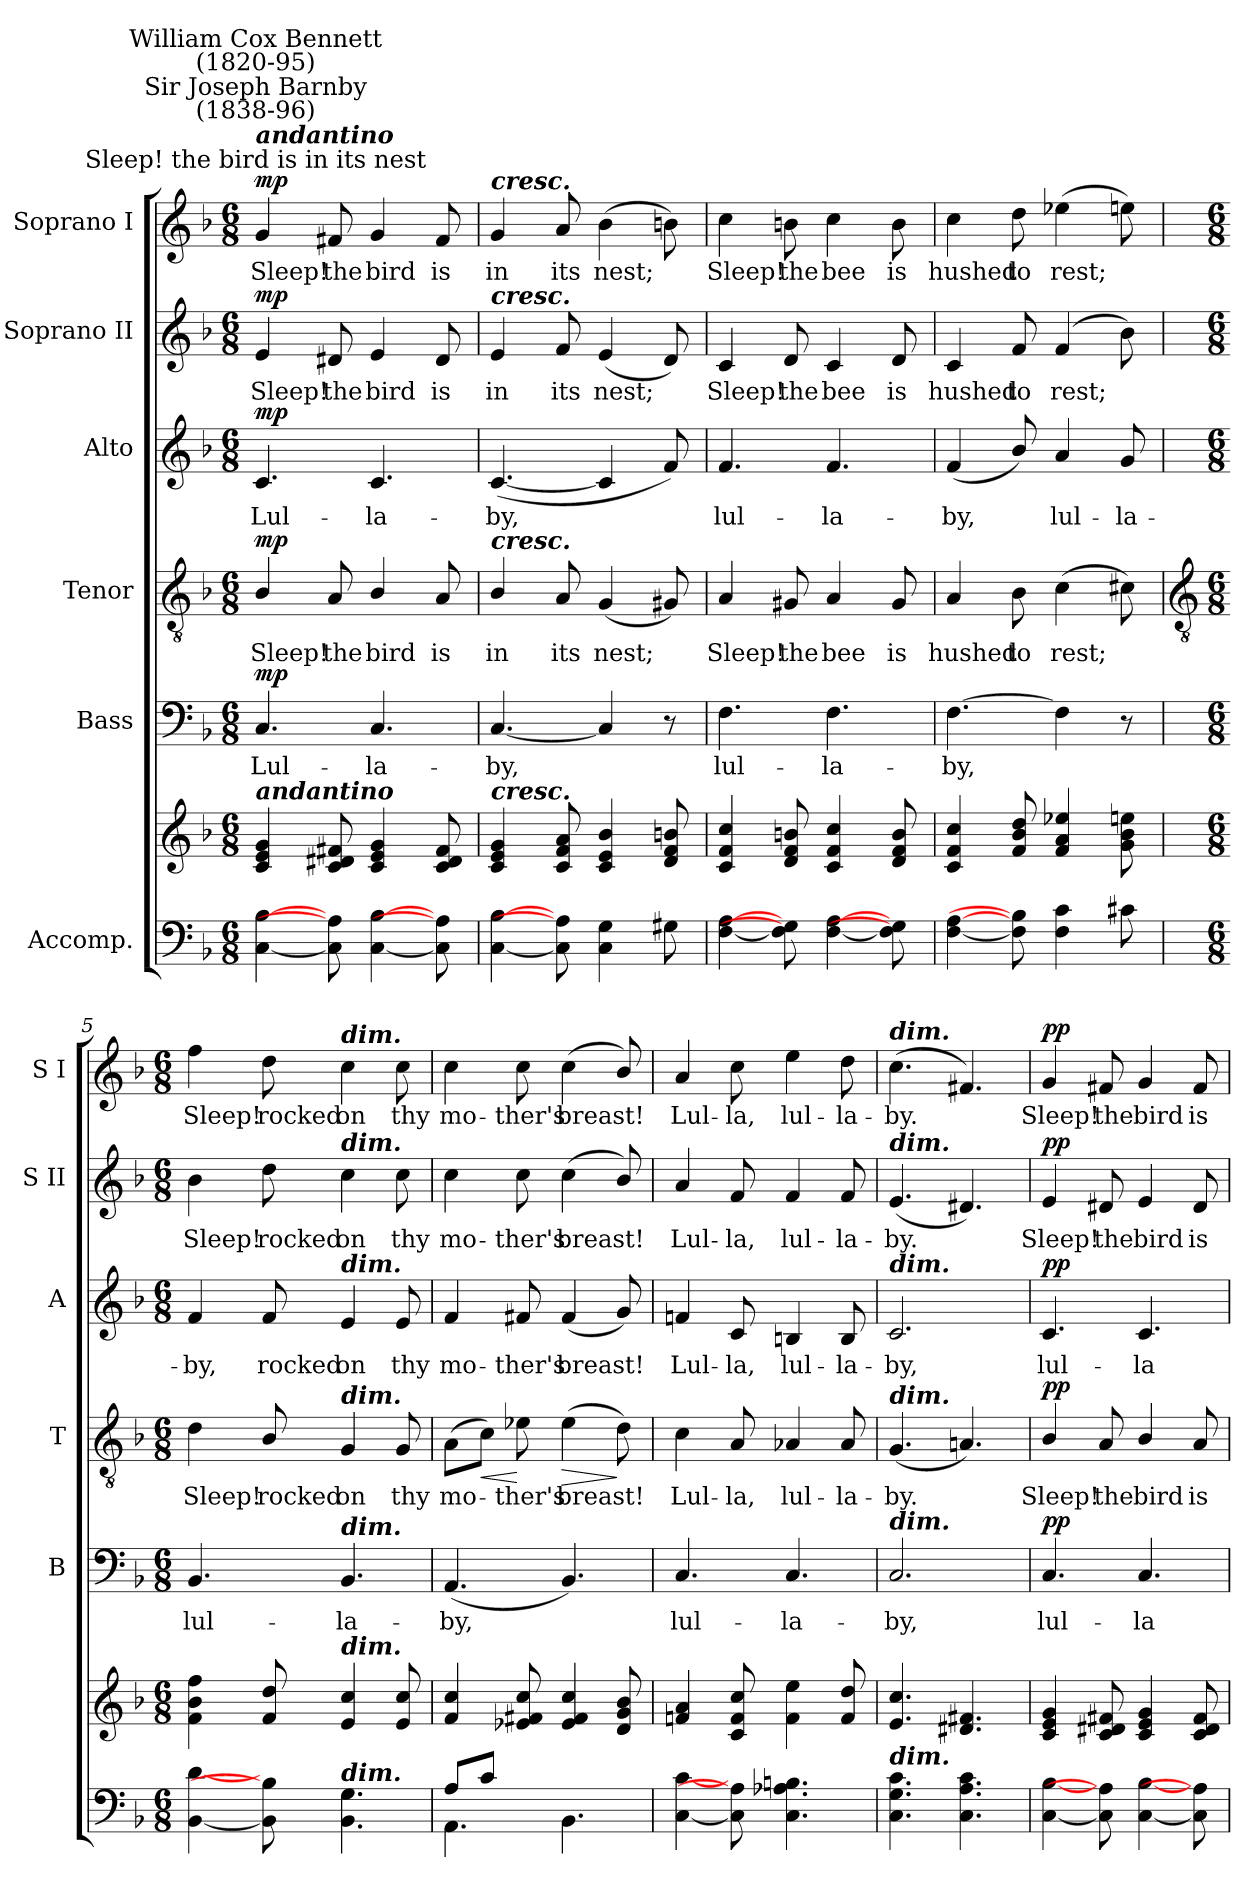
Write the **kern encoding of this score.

**kern	**kern	**dynam	**kern	**text	**dynam	**kern	**text	**dynam	**kern	**text	**dynam	**kern	**text	**dynam	**kern	**text	**dynam
*part6	*part6	*part6	*part5	*part5	*part5	*part4	*part4	*part4	*part3	*part3	*part3	*part2	*part2	*part2	*part1	*part1	*part1
*staff7	*staff6	*staff6/7	*staff5	*staff5	*staff5	*staff4	*staff4	*staff4	*staff3	*staff3	*staff3	*staff2	*staff2	*staff2	*staff1	*staff1	*staff1
*I"Accomp.	*	*	*I"Bass	*	*	*I"Tenor	*	*	*I"Alto	*	*	*I"Soprano II	*	*	*I"Soprano I	*	*
*	*	*	*I'B	*	*	*I'T	*	*	*I'A	*	*	*I'S II	*	*	*I'S I	*	*
*clefF4	*clefG2	*	*clefF4	*	*	*clefGv2	*	*	*clefG2	*	*	*clefG2	*	*	*clefG2	*	*
*k[b-]	*k[b-]	*	*k[b-]	*	*	*k[b-]	*	*	*k[b-]	*	*	*k[b-]	*	*	*k[b-]	*	*
*F:	*F:	*	*F:	*	*	*F:	*	*	*F:	*	*	*F:	*	*	*F:	*	*
*M6/8	*M6/8	*	*M6/8	*	*	*M6/8	*	*	*M6/8	*	*	*M6/8	*	*	*M6/8	*	*
*MM56	*MM56	*	*MM56	*	*	*MM56	*	*	*MM56	*	*	*MM56	*	*	*MM56	*	*
=1	=1	=1	=1	=1	=1	=1	=1	=1	=1	=1	=1	=1	=1	=1	=1	=1	=1
!	!	!	!	!	!	!	!	!	!	!	!	!	!	!	!LO:TX:a:cj:t=Sleep! the bird is in its nest	!	!
!	!	!	!	!	!	!	!	!	!	!	!	!	!	!	!LO:TX:a:Bi:t=andantino	!	!
!	!	!	!	!	!	!	!	!	!	!	!	!	!	!	!LO:TX:a:cj:t=Sir Joseph Barnby\n(1838-96)	!	!
!	!	!	!	!	!	!	!	!	!	!	!	!	!	!	!LO:TX:a:cj:t=William Cox Bennett\n(1820-95)	!	!
!	!LO:TX:a:Bi:t=andantino	!	!	!	!	!	!	!	!	!	!	!	!	!	!	!	!
!	!	!LO:DY:b=2	!	!LO:LY:b	!	!	!LO:LY:b	!	!	!LO:LY:b	!	!	!LO:LY:b	!	!	!LO:LY:b	!
!	!	!LO:DY:n=1:b	!	!	!	!	!	!	!	!	!	!	!	!	!	!	!
!	!	!LO:DY:n=2:b	!	!	!LO:DY:b	!	!	!LO:DY:b	!	!	!LO:DY:b	!	!	!LO:DY:b	!	!	!LO:DY:b
[4C\ [4B-\	4c 4e 4g	mp mp mp	4.C	Lul-	mp	4B-/	Sleep!	mp	4.c	Lul-	mp	4e	Sleep!	mp	4g	Sleep!	mp
!	!	!	!	!	!	!	!LO:LY:b	!	!	!	!	!	!LO:LY:b	!	!	!LO:LY:b	!
8C] 8A]	8c 8d#X 8f#X	.	.	.	.	8A	the	.	.	.	.	8d#X	the	.	8f#X	the	.
!	!	!	!	!LO:LY:b	!	!	!LO:LY:b	!	!	!LO:LY:b	!	!	!LO:LY:b	!	!	!LO:LY:b	!
[4C [4B-	4c 4e 4g	.	4.C	-la-	.	4B-/	bird	.	4.c	-la-	.	4e	bird	.	4g	bird	.
!	!	!	!	!	!	!	!LO:LY:b	!	!	!	!	!	!LO:LY:b	!	!	!LO:LY:b	!
8C] 8A]	8c 8d# 8f#	.	.	.	.	8A	is	.	.	.	.	8d#	is	.	8f#	is	.
=2	=2	=2	=2	=2	=2	=2	=2	=2	=2	=2	=2	=2	=2	=2	=2	=2	=2
!	!	!	!	!	!	!	!	!	!	!	!	!	!	!	!LO:TX:a:Bi:t=cresc.	!	!
!	!	!	!	!	!	!	!	!	!	!	!	!LO:TX:a:Bi:t=cresc.	!	!	!	!	!
!	!	!	!	!	!	!LO:TX:a:Bi:t=cresc.	!	!	!	!	!	!	!	!	!	!	!
!	!LO:TX:a:Bi:t=cresc.	!	!	!	!	!	!	!	!	!	!	!	!	!	!	!	!
!	!	!	!	!LO:LY:b	!	!	!LO:LY:b	!	!	!LO:LY:b	!	!	!LO:LY:b	!	!	!LO:LY:b	!
[4C [4B-	4c 4e 4g	.	[4.C	-by,	.	4B-/	in	.	(<[4.c	-by,	.	4e	in	.	4g	in	.
!	!	!	!	!	!	!	!LO:LY:b	!	!	!	!	!	!LO:LY:b	!	!	!LO:LY:b	!
8C] 8A]	8c 8f 8a	.	.	.	.	8A	its	.	.	.	.	8f	its	.	8a	its	.
!	!	!	!	!	!	!	!LO:LY:b	!	!	!	!	!	!LO:LY:b	!	!	!LO:LY:b	!
4C 4G	4c 4e 4b-	.	4C]	.	.	(<4G	nest;	.	4c]	.	.	(<4e	nest;	.	(>4b-	nest;	.
8G#X	8d 8f 8bn	.	8r	.	.	8G#X)	.	.	8f)	.	.	8d)	.	.	8bn)	.	.
=3	=3	=3	=3	=3	=3	=3	=3	=3	=3	=3	=3	=3	=3	=3	=3	=3	=3
!	!	!	!	!LO:LY:b	!	!	!LO:LY:b	!	!	!LO:LY:b	!	!	!LO:LY:b	!	!	!LO:LY:b	!
[4F [4A	4c 4f 4cc	.	4.F	lul-	.	4A	Sleep!	.	4.f	lul-	.	4c	Sleep!	.	4cc	Sleep!	.
!	!	!	!	!	!	!	!LO:LY:b	!	!	!	!	!	!LO:LY:b	!	!	!LO:LY:b	!
8F] 8G#]	8d 8f 8bn	.	.	.	.	8G#X	the	.	.	.	.	8d	the	.	8bn	the	.
!	!	!	!	!LO:LY:b	!	!	!LO:LY:b	!	!	!LO:LY:b	!	!	!LO:LY:b	!	!	!LO:LY:b	!
[4F [4A	4c 4f 4cc	.	4.F	-la-	.	4A	bee	.	4.f	-la-	.	4c	bee	.	4cc	bee	.
!	!	!	!	!	!	!	!LO:LY:b	!	!	!	!	!	!LO:LY:b	!	!	!LO:LY:b	!
8F] 8G#]	8d 8f 8b	.	.	.	.	8G#	is	.	.	.	.	8d	is	.	8b	is	.
=4	=4	=4	=4	=4	=4	=4	=4	=4	=4	=4	=4	=4	=4	=4	=4	=4	=4
!	!	!	!	!LO:LY:b	!	!	!LO:LY:b	!	!	!LO:LY:b	!	!	!LO:LY:b	!	!	!LO:LY:b	!
[4F [4A	4c 4f 4cc	.	[4.F	-by,	.	4A	hushed	.	(<4f	-by,	.	4c	hushed	.	4cc	hushed	.
!	!	!	!	!	!	!	!LO:LY:b	!	!	!	!	!	!LO:LY:b	!	!	!LO:LY:b	!
8F] 8B-]	8f 8b- 8dd	.	.	.	.	8B-	to	.	8b-/)	.	.	8f	to	.	8dd	to	.
!	!	!	!	!	!	!	!LO:LY:b	!	!	!LO:LY:b	!	!	!LO:LY:b	!	!	!LO:LY:b	!
4F 4c	4f 4a 4ee-X	.	4F]	.	.	(>4c	rest;	.	4a	lul-	.	(<4f	rest;	.	(>4ee-X	rest;	.
!	!	!	!	!	!	!	!	!	!	!LO:LY:b	!	!	!	!	!	!	!
8c#X	8g 8b- 8een	.	8r	.	.	8c#X)	.	.	8g	-la-	.	8b-)	.	.	8een)	.	.
!!LO:LB:g=z
=5	=5	=5	=5	=5	=5	=5	=5	=5	=5	=5	=5	=5	=5	=5	=5	=5	=5
*	*	*	*	*	*	*clefGv2	*	*	*	*	*	*	*	*	*	*	*
*M6/8	*M6/8	*	*M6/8	*	*	*M6/8	*	*	*M6/8	*	*	*M6/8	*	*	*M6/8	*	*
*^	*	*	*	*	*	*	*	*	*	*	*	*	*	*	*	*	*
!	!	!	!	!	!LO:LY:b	!	!	!LO:LY:b	!	!	!LO:LY:b	!	!	!LO:LY:b	!	!	!LO:LY:b	!
2.ryy	[4BB-\ [4d\	4f 4b- 4ff	.	4.BB-	lul-	.	4d	Sleep!	.	4f	-by,	.	4b-	Sleep!	.	4ff	Sleep!	.
!	!	!	!	!	!	!	!	!LO:LY:b	!	!	!LO:LY:b	!	!	!LO:LY:b	!	!	!LO:LY:b	!
.	8BB-\] 8B-\]	8f 8dd	.	.	.	.	8B-/	rocked	.	8f	rocked	.	8dd	rocked	.	8dd	rocked	.
!	!	!	!	!	!	!	!	!	!	!	!	!	!	!	!	!LO:TX:a:Bi:t=dim.	!	!
!	!	!	!	!	!	!	!	!	!	!	!	!	!LO:TX:a:Bi:t=dim.	!	!	!	!	!
!	!	!	!	!	!	!	!	!	!	!LO:TX:a:Bi:t=dim.	!	!	!	!	!	!	!	!
!	!	!	!	!	!	!	!LO:TX:a:Bi:t=dim.	!	!	!	!	!	!	!	!	!	!	!
!	!	!	!	!LO:TX:a:Bi:t=dim.	!	!	!	!	!	!	!	!	!	!	!	!	!	!
!	!	!LO:TX:a:Bi:t=dim.	!	!	!	!	!	!	!	!	!	!	!	!	!	!	!	!
!	!LO:TX:a:Bi:t=dim.	!	!	!	!	!	!	!	!	!	!	!	!	!	!	!	!	!
!	!	!	!	!	!LO:LY:b	!	!	!LO:LY:b	!	!	!LO:LY:b	!	!	!LO:LY:b	!	!	!LO:LY:b	!
.	4.BB-\ 4.G\	4e 4cc	.	4.BB-	-la-	.	4G	on	.	4e	on	.	4cc	on	.	4cc	on	.
!	!	!	!	!	!	!	!	!LO:LY:b	!	!	!LO:LY:b	!	!	!LO:LY:b	!	!	!LO:LY:b	!
.	.	8e 8cc	.	.	.	.	8G	thy	.	8e	thy	.	8cc	thy	.	8cc	thy	.
=6	=6	=6	=6	=6	=6	=6	=6	=6	=6	=6	=6	=6	=6	=6	=6	=6	=6	=6
!	!	!	!	!	!LO:LY:b	!	!	!LO:LY:b	!	!	!LO:LY:b	!	!	!LO:LY:b	!	!	!LO:LY:b	!
8A/L	4.AA\	4f 4cc	.	(<4.AA	-by,	.	(>8AL	mo-	.	4f	mo-	.	4cc	mo-	.	4cc	mo-	.
!	!	!	!	!	!	!	!	!	!LO:HP:b	!	!	!	!	!	!	!	!	!
8c/J	.	.	.	.	.	.	8cJ)	.	<	.	.	.	.	.	.	.	.	.
!	!	!	!	!	!	!	!	!LO:LY:b	!	!	!LO:LY:b	!	!	!LO:LY:b	!	!	!LO:LY:b	!
2ryy	.	8e-X 8f#X 8cc	.	.	.	.	8e-X	ther's	[	8f#X	-ther's	.	8cc	-ther's	.	8cc	-ther's	.
!	!	!	!	!	!	!	!	!LO:LY:b	!LO:HP:b	!	!LO:LY:b	!	!	!LO:LY:b	!	!	!LO:LY:b	!
.	4.BB-\	4e- 4f# 4cc	.	4.BB-)	.	.	(>4e-	breast!	>	(<4f#	breast!	.	(<4cc	breast!	.	(<4cc	breast!	.
.	.	8d/ 8g/ 8b-/	.	.	.	.	8d)	.	]	8g)	.	.	8b-/)	.	.	8b-/)	.	.
=7	=7	=7	=7	=7	=7	=7	=7	=7	=7	=7	=7	=7	=7	=7	=7	=7	=7	=7
!	!	!	!	!	!LO:LY:b	!	!	!LO:LY:b	!	!	!LO:LY:b	!	!	!LO:LY:b	!	!	!LO:LY:b	!
2.ryy	[4C\ [4c\	4fn 4a	.	4.C	lul-	.	4c	Lul-	.	4fn	Lul-	.	4a	Lul-	.	4a	Lul-	.
!	!	!	!	!	!	!	!	!LO:LY:b	!	!	!LO:LY:b	!	!	!LO:LY:b	!	!	!LO:LY:b	!
.	8C\] 8A\]	8c 8f 8cc	.	.	.	.	8A	-la,	.	8c	-la,	.	8f	-la,	.	8cc	-la,	.
!	!	!	!	!	!LO:LY:b	!	!	!LO:LY:b	!	!	!LO:LY:b	!	!	!LO:LY:b	!	!	!LO:LY:b	!
.	4.C\ 4.A-X\ 4.Bn\	4f 4ee	.	4.C	-la-	.	4A-X	lul-	.	4Bn	lul-	.	4f	lul-	.	4ee	lul-	.
!	!	!	!	!	!	!	!	!LO:LY:b	!	!	!LO:LY:b	!	!	!LO:LY:b	!	!	!LO:LY:b	!
.	.	8f 8dd	.	.	.	.	8A-	-la-	.	8B	-la-	.	8f	-la-	.	8dd	-la-	.
=8	=8	=8	=8	=8	=8	=8	=8	=8	=8	=8	=8	=8	=8	=8	=8	=8	=8	=8
!	!	!	!	!	!	!	!	!	!	!	!	!	!	!	!	!LO:TX:a:Bi:t=dim.	!	!
!	!	!	!	!	!	!	!	!	!	!	!	!	!LO:TX:a:Bi:t=dim.	!	!	!	!	!
!	!	!	!	!	!	!	!	!	!	!LO:TX:a:Bi:t=dim.	!	!	!	!	!	!	!	!
!	!	!	!	!	!	!	!LO:TX:a:Bi:t=dim.	!	!	!	!	!	!	!	!	!	!	!
!	!	!	!	!LO:TX:a:Bi:t=dim.	!	!	!	!	!	!	!	!	!	!	!	!	!	!
!LO:TX:a:Bi:t=dim.	!	!	!	!	!	!	!	!	!	!	!	!	!	!	!	!	!	!
!	!	!	!	!	!LO:LY:b	!	!	!LO:LY:b	!	!	!LO:LY:b	!	!	!LO:LY:b	!	!	!LO:LY:b	!
2.ryy	4.C\ 4.G\ 4.c\	4.e 4.cc	.	2.C	-by,	.	(<4.G	-by.	.	2.c	-by,	.	(<4.e	-by.	.	(<4.cc	-by.	.
.	4.C\ 4.A\ 4.c\	4.d#X 4.f#X	.	.	.	.	4.An)	.	.	.	.	.	4.d#X)	.	.	4.f#X)	.	.
=9	=9	=9	=9	=9	=9	=9	=9	=9	=9	=9	=9	=9	=9	=9	=9	=9	=9	=9
!	!	!	!LO:DY:b=2	!	!LO:LY:b	!	!	!LO:LY:b	!	!	!LO:LY:b	!	!	!LO:LY:b	!	!	!LO:LY:b	!
!	!	!	!LO:DY:n=1:b	!	!	!	!	!	!	!	!	!	!	!	!	!	!	!
!	!	!	!LO:DY:n=2:b	!	!	!LO:DY:b	!	!	!LO:DY:b	!	!	!LO:DY:b	!	!	!LO:DY:b	!	!	!LO:DY:b
2.ryy	[4C\ [4B-\	4c 4e 4g	pp mp pp	4.C	lul-	pp	4B-/	Sleep!	pp	4.c	lul-	pp	4e	Sleep!	pp	4g	Sleep!	pp
!	!	!	!	!	!	!	!	!LO:LY:b	!	!	!	!	!	!LO:LY:b	!	!	!LO:LY:b	!
.	8C\] 8A\]	8c 8d#X 8f#X	.	.	.	.	8A	the	.	.	.	.	8d#X	the	.	8f#X	the	.
!	!	!	!	!	!LO:LY:b	!	!	!LO:LY:b	!	!	!LO:LY:b	!	!	!LO:LY:b	!	!	!LO:LY:b	!
.	[4C\ [4B-\	4c 4e 4g	.	4.C	-la-	.	4B-/	bird	.	4.c	-la-	.	4e	bird	.	4g	bird	.
!	!	!	!	!	!	!	!	!LO:LY:b	!	!	!	!	!	!LO:LY:b	!	!	!LO:LY:b	!
.	8C\] 8A\]	8c 8d# 8f#	.	.	.	.	8A	is	.	.	.	.	8d#	is	.	8f#	is	.
*v	*v	*	*	*	*	*	*	*	*	*	*	*	*	*	*	*	*	*
=	=	=	=	=	=	=	=	=	=	=	=	=	=	=	=	=	=
*-	*-	*-	*-	*-	*-	*-	*-	*-	*-	*-	*-	*-	*-	*-	*-	*-	*-
